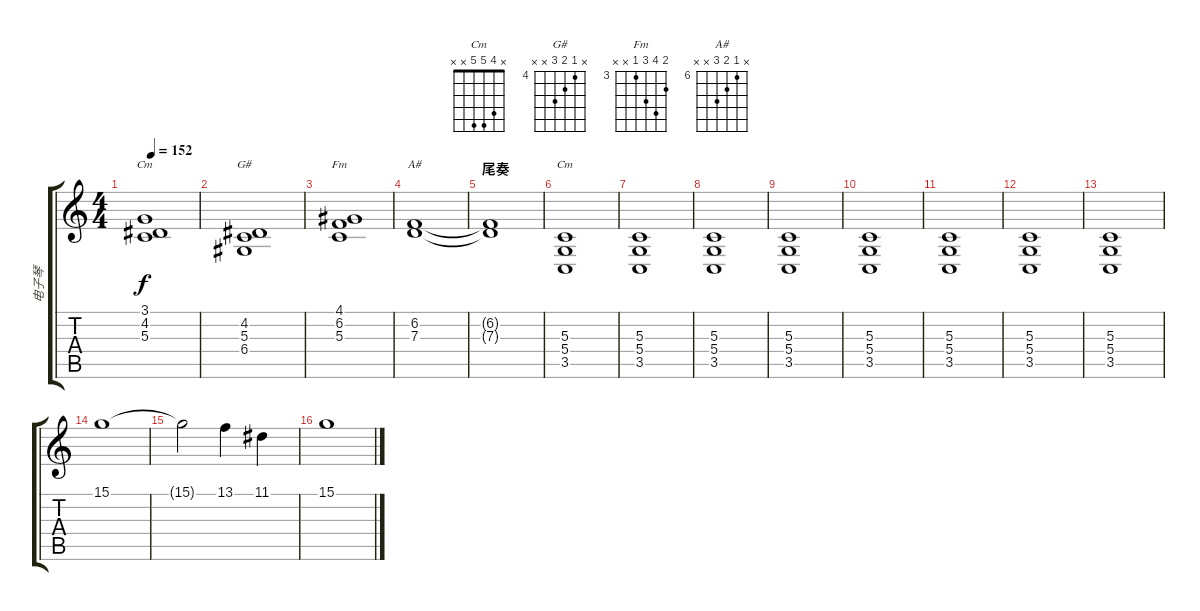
\track ("电子琴" "电子琴") {instrument synthstrings1}
\staff {score tabs}
\tuning (E4 B3 G3 D3 A2 E2) {hide}
\chord ("Cm" 3 4 5 x x x)
\chord ("G#" x 4 5 6 x x) {firstfret 4}
\chord ("Fm" 4 6 5 3 x x) {firstfret 3}
\chord ("A#" x 6 7 8 x x) {firstfret 6}
\chord ("Cm" x 4 5 5 x x)
\ts (4 4)
\tempo 152
\clef g2
\ks c
(3.1 4.2 5.3).1{ch "Cm" dy f} |
(4.2 5.3 6.4).1{ch "G#"} |
(4.1 6.2 5.3).1{ch "Fm"} |
(6.2 7.3).1{ch "A#"} |
\section ("" "尾奏")
(6.2{t} 7.3{t}).1 |
(5.3 5.4 3.5).1{ch "Cm"} |
(5.3 5.4 3.5).1 |
(5.3 5.4 3.5).1 |
(5.3 5.4 3.5).1 |
(5.3 5.4 3.5).1 |
(5.3 5.4 3.5).1 |
(5.3 5.4 3.5).1 |
(5.3 5.4 3.5).1 |
15.1.1{instrument pad4choir} |
15.1{t}.2 13.1.4 11.1.4 |
15.1.1
